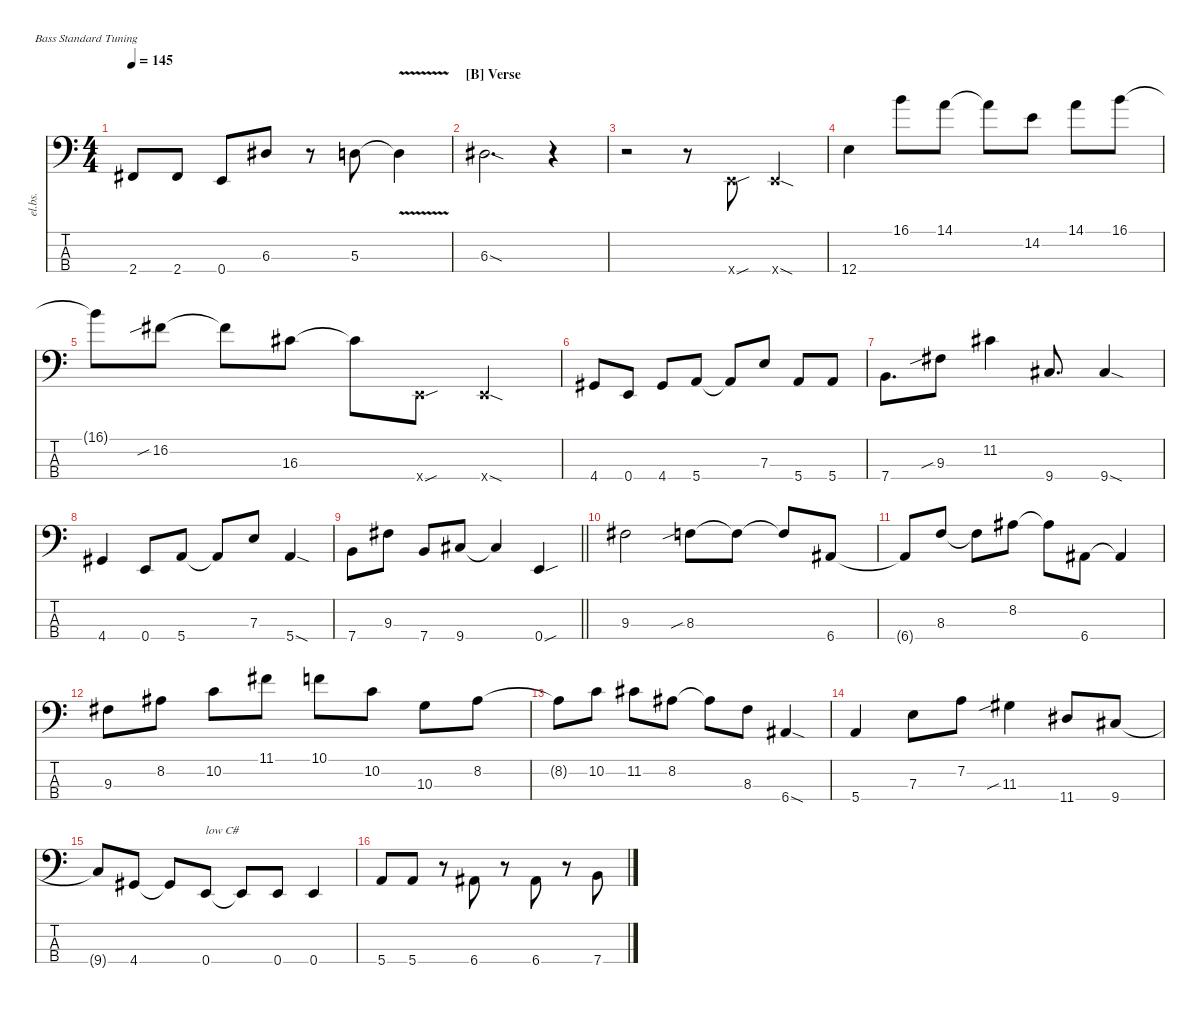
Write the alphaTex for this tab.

\defaultSystemsLayout 4
\hideDynamics
\bracketExtendMode nobrackets
\track ("Electric Bass" "el.bs.") {mute instrument electricbassfinger}
\staff {score tabs}
\tuning (G2 D2 A1 E1)
\ts (4 4)
\tempo 145
\clef f4
\ks c
2.4{t acc #}.8{dy mf beam Up} 2.4{acc #}.8{beam Up} 0.4.8{beam Up} 6.3{acc #}.8{beam Up} r.8{beam Down} 5.3.8{beam Down} 5.3{v t}.4{beam Down} |
\section ("B" "Verse")
6.3{sod acc #}.2{d beam Down} r.4{beam Down} |
r.2{beam Down} r.8{beam Down} 0.4{sou x}.8{beam Up} 0.4{sod x}.4{beam Up} |
12.4.4{beam Down} 16.1.8{beam Down} 14.1.8{beam Down} 14.1{t}.8{beam Down} 14.2.8{beam Down} 14.1.8{beam Down} 16.1.8{beam Down} |
16.1{t}.8{beam Down} 16.2{sib acc #}.8{beam Down} 16.2{t acc #}.8{beam Down} 16.3{acc #}.8{beam Down} 16.3{t acc #}.8{beam Down} 0.4{sou x}.8{beam Down} 0.4{sod x}.4{beam Up} |
4.4{acc #}.8{beam Up} 0.4.8{beam Up} 4.4{acc #}.8{beam Up} 5.4.8{beam Up} 5.4{t}.8{beam Up} 7.3.8{beam Up} 5.4.8{beam Up} 5.4.8{beam Up} |
7.4.8{d beam Down} 9.3{sib acc #}.8{beam Down} 11.2{acc #}.4{beam Down} 9.4{acc #}.8{d beam Up} 9.4{sod acc #}.4{beam Up} |
4.4{acc #}.4{beam Up} 0.4.8{beam Up} 5.4.8{beam Up} 5.4{t}.8{beam Up} 7.3.8{beam Up} 5.4{sod}.4{beam Up} |
\barLineRight lightlight
7.4.8{beam Down} 9.3{acc #}.8{beam Down} 7.4.8{beam Up} 9.4{acc #}.8{beam Up} 9.4{t acc #}.4{beam Up} 0.4{sou}.4{beam Up} |
9.3{acc #}.2{beam Down} 8.3{sib}.8{beam Down} 8.3{t}.8{beam Down} 8.3{t}.8{beam Up} 6.4{acc #}.8{beam Up} |
6.4{t acc #}.8{beam Up} 8.3.8{beam Up} 8.3{t}.8{beam Down} 8.2{acc #}.8{beam Down} 8.2{t acc #}.8{beam Down} 6.4{acc #}.8{beam Down} 6.4{t acc #}.4{beam Up} |
9.3{acc #}.8{beam Down} 8.2{acc #}.8{beam Down} 10.2.8{beam Down} 11.1{acc #}.8{beam Down} 10.1.8{beam Down} 10.2.8{beam Down} 10.3.8{beam Down} 8.2{acc #}.8{beam Down} |
8.2{t acc #}.8{beam Down} 10.2.8{beam Down} 11.2{acc #}.8{beam Down} 8.2{acc #}.8{beam Down} 8.2{t acc #}.8{beam Down} 8.3.8{beam Down} 6.4{sod acc #}.4{beam Up} |
5.4.4{beam Up} 7.3.8{beam Down} 7.2.8{beam Down} 11.3{sib acc #}.4{beam Down} 11.4{acc #}.8{beam Up} 9.4{acc #}.8{beam Up} |
9.4{t acc #}.8{beam Up} 4.4{acc #}.8{beam Up} 4.4{t acc #}.8{beam Up} 0.4.8{txt "low C#" beam Up} 0.4{t}.8{beam Up} 0.4.8{beam Up} 0.4.4{beam Up} |
5.4.8{beam Up} 5.4.8{beam Up} r.8{beam Down} 6.4{acc #}.8{beam Up} r.8{beam Down} 6.4{acc #}.8{beam Up} r.8{beam Down} 7.4.8{beam Up}
